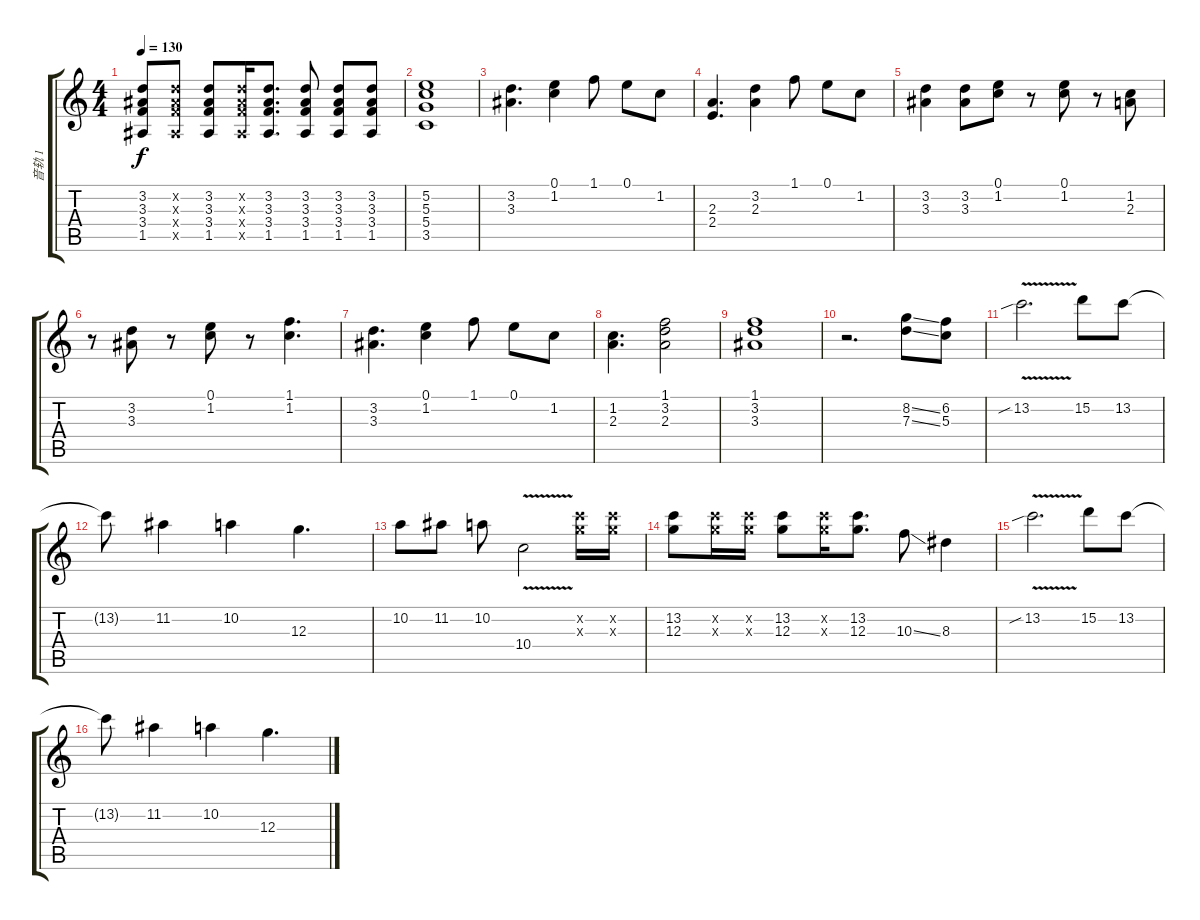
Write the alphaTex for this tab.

\track ("音轨 1" "音轨 1") {instrument overdrivenguitar}
\staff {score tabs}
\tuning (E4 B3 G3 D3 A2 E2) {hide}
\ts (4 4)
\tempo 130
\clef g2
\ks c
(3.2 3.3 3.4 1.5).8{dy f} (3.2{x} 3.3{x} 3.4{x} 1.5{x}).8 (3.2 3.3 3.4 1.5).8 (3.2{x} 3.3{x} 3.4{x} 1.5{x}).16 (3.2 3.3 3.4 1.5).8{d} (3.2 3.3 3.4 1.5).8 (3.2 3.3 3.4 1.5).8 (3.2 3.3 3.4 1.5).8 |
(5.2 5.3 5.4 3.5).1 |
(3.2 3.3).4{d} (0.1 1.2).4 1.1.8 0.1.8 1.2.8 |
(2.3 2.4).4{d} (3.2 2.3).4 1.1.8 0.1.8 1.2.8 |
(3.2 3.3).4 (3.2 3.3).8 (0.1 1.2).8 r.8 (0.1 1.2).8 r.8 (1.2 2.3).8 |
r.8 (3.2 3.3).8 r.8 (0.1 1.2).8 r.8 (1.1 1.2).4{d} |
(3.2 3.3).4{d} (0.1 1.2).4 1.1.8 0.1.8 1.2.8 |
(1.2 2.3).4{d} (1.1 3.2 2.3).2 |
(1.1 3.2 3.3).1 |
r.2{d} (8.2{ss} 7.3{ss}).8 (6.2 5.3).8 |
13.2{v sib}.2{d} 15.2.8 13.2.8 |
13.2{t}.8 11.2.4 10.2.4 12.3.4{d} |
10.2.8 11.2.8 10.2.8 10.4{v}.2 (13.2{x} 12.3{x}).16 (13.2{x} 12.3{x}).16 |
(13.2 12.3).8 (13.2{x} 12.3{x}).16 (13.2{x} 12.3{x}).16 (13.2 12.3).8 (13.2{x} 12.3{x}).16 (13.2 12.3).8{d} 10.3{ss}.8 8.3.4 |
13.2{v sib}.2{d} 15.2.8 13.2.8 |
13.2{t}.8 11.2.4 10.2.4 12.3.4{d}
